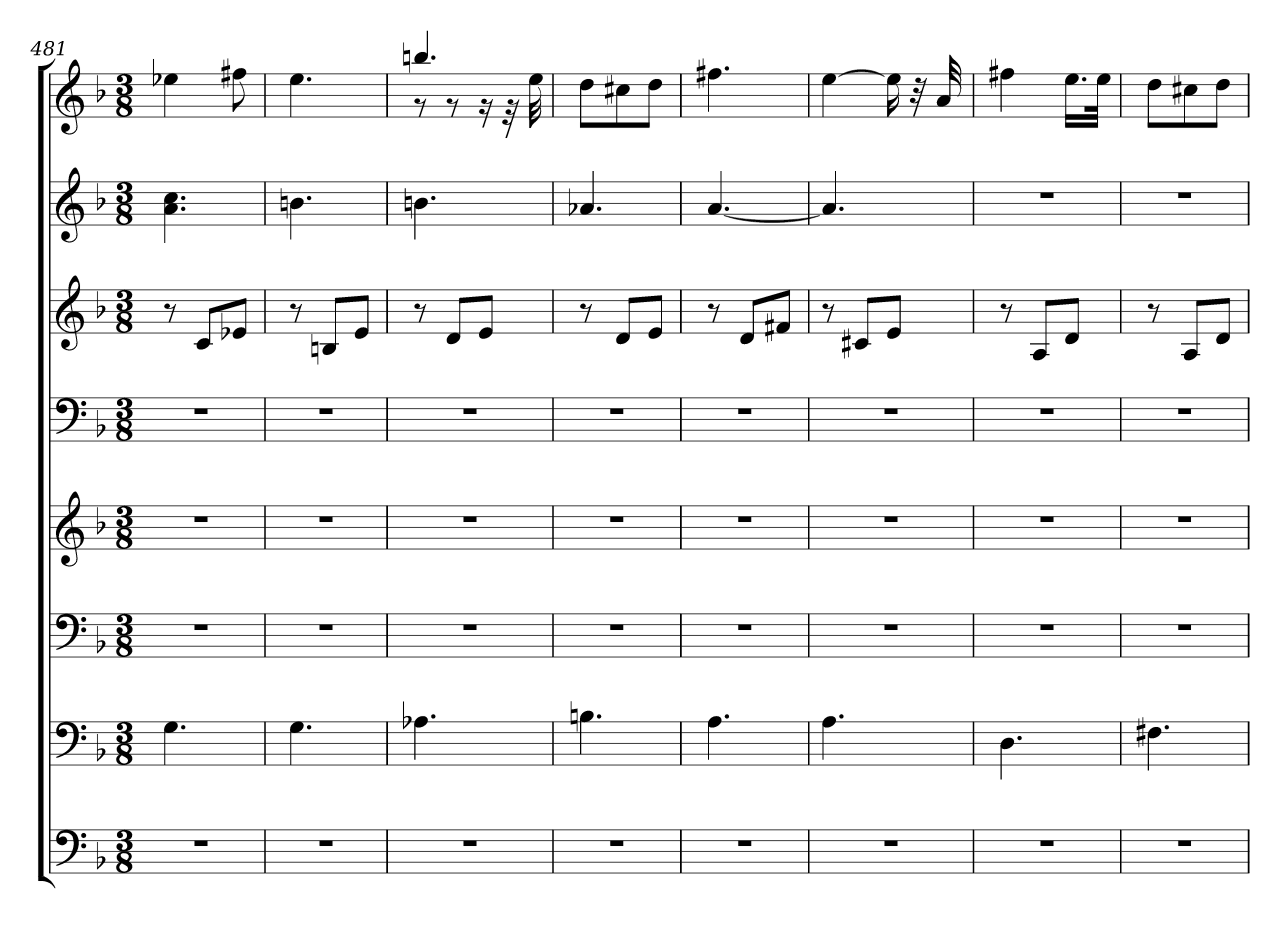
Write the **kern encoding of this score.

**kern	**kern	**kern	**kern	**kern	**kern	**kern	**kern
*part5	*part5	*part4	*part4	*part3	*part3	*part2	*part1
*staff8	*staff7	*staff6	*staff5	*staff4	*staff3	*staff2	*staff1
*clefF4	*clefF4	*clefF4	*clefG2	*clefF4	*clefG2	*clefG2	*clefG2
*k[b-]	*k[b-]	*k[b-]	*k[b-]	*k[b-]	*k[b-]	*k[b-]	*k[b-]
*M3/8	*M3/8	*M3/8	*M3/8	*M3/8	*M3/8	*M3/8	*M3/8
=481	=481	=481	=481	=481	=481	=481	=481
4.r	4.G\	4.r	4.r	4.r	8r	4.a\ 4.cc\	4ee-X\
.	.	.	.	.	8c/L	.	.
.	.	.	.	.	8e-X/J	.	8ff#X\
=482	=482	=482	=482	=482	=482	=482	=482
4.r	4.G\	4.r	4.r	4.r	8r	4.bn\	4.ee\
.	.	.	.	.	8Bn/L	.	.
.	.	.	.	.	8e/J	.	.
=483	=483	=483	=483	=483	=483	=483	=483
*	*	*	*	*	*	*	*MM154
*	*	*	*	*	*	*	*^
4.r	4.A-X\	4.r	4.r	4.r	8r	4.bn\	4.bbn/	8r
.	.	.	.	.	8d/L	.	.	8r
.	.	.	.	.	8e/J	.	.	16r
.	.	.	.	.	.	.	.	32r
.	.	.	.	.	.	.	.	32ee\
*	*	*	*	*	*	*	*v	*v
=484	=484	=484	=484	=484	=484	=484	=484
4.r	4.Bn\	4.r	4.r	4.r	8r	4.a-X/	8dd\L
.	.	.	.	.	8d/L	.	8cc#X\
.	.	.	.	.	8e/J	.	8dd\J
!!LO:PB:g=z
=485	=485	=485	=485	=485	=485	=485	=485
4.r	4.A\	4.r	4.r	4.r	8r	[4.a/	4.ff#X\
.	.	.	.	.	8d/L	.	.
.	.	.	.	.	8f#X/J	.	.
=486	=486	=486	=486	=486	=486	=486	=486
4.r	4.A\	4.r	4.r	4.r	8r	4.a/]	[4ee\
.	.	.	.	.	8c#X/L	.	.
*	*	*	*	*	*	*	*MM152
.	.	.	.	.	8e/J	.	16ee\]
*	*	*	*	*	*	*	*MM141
.	.	.	.	.	.	.	32r
.	.	.	.	.	.	.	32a/
=487	=487	=487	=487	=487	=487	=487	=487
*	*	*	*	*	*	*	*MM154
4.r	4.D\	4.r	4.r	4.r	8r	4.r	4ff#X\
.	.	.	.	.	8A/L	.	.
.	.	.	.	.	8d/J	.	16.ee\LL
.	.	.	.	.	.	.	32ee\JJk
=488	=488	=488	=488	=488	=488	=488	=488
4.r	4.F#X\	4.r	4.r	4.r	8r	4.r	8dd\L
.	.	.	.	.	8A/L	.	8cc#X\
.	.	.	.	.	8d/J	.	8dd\J
=	=	=	=	=	=	=	=
*-	*-	*-	*-	*-	*-	*-	*-
